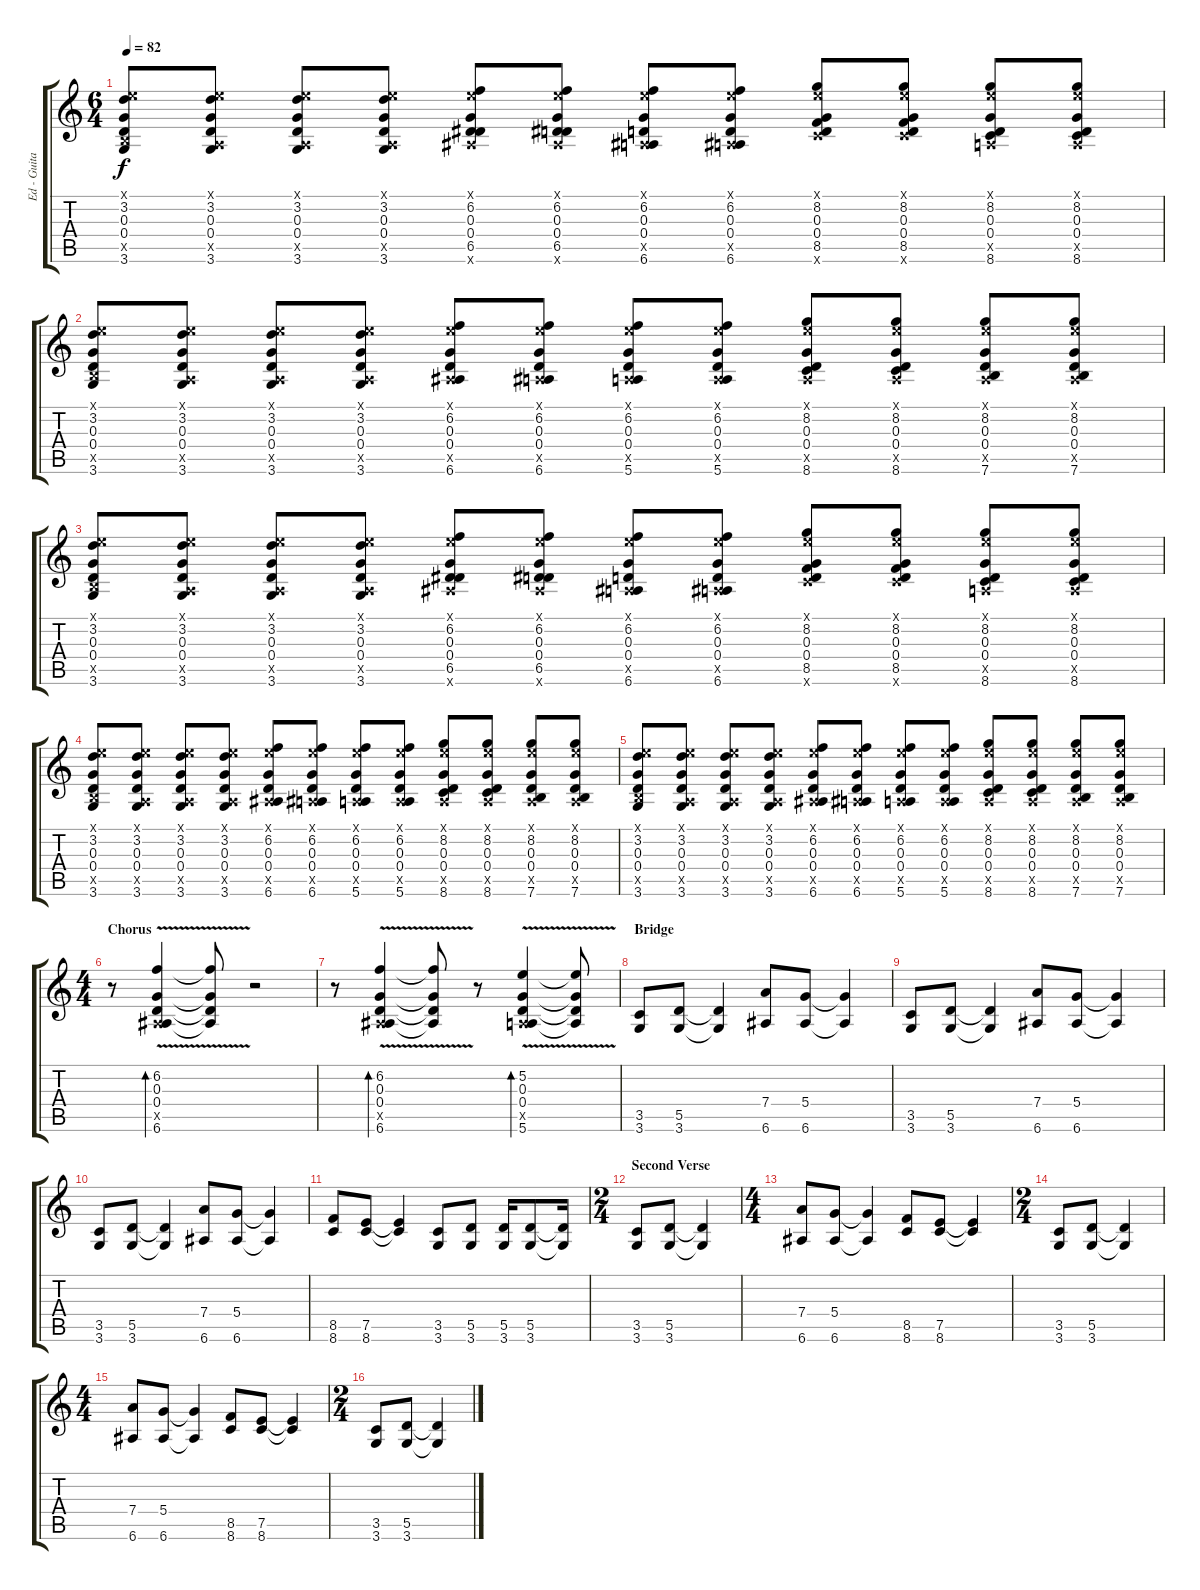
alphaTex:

\track ("Ed - Guitar" "Ed - Guita") {instrument electricguitarjazz}
\staff {score tabs}
\tuning (E4 B3 G3 D3 A2 E2) {hide}
\ts (6 4)
\tempo 82
\clef g2
\ks c
(0.1{x} 3.2 0.3 0.4 2.5{x} 3.6).8{dy f} (0.1{x} 3.2 0.3 0.4 0.5{x} 3.6).8 (0.1{x} 3.2 0.3 0.4 0.5{x} 3.6).8 (0.1{x} 3.2 0.3 0.4 0.5{x} 3.6).8 (0.1{x} 6.2 0.3 0.4 6.5 6.6{x}).8 (0.1{x} 6.2 0.3 0.4 6.5 6.6{x}).8 (0.1{x} 6.2 0.3 0.4 0.5{x} 6.6).8 (0.1{x} 6.2 0.3 0.4 0.5{x} 6.6).8 (0.1{x} 8.2 0.3 0.4 8.5 8.6{x}).8 (0.1{x} 8.2 0.3 0.4 8.5 8.6{x}).8 (0.1{x} 8.2 0.3 0.4 0.5{x} 8.6).8 (0.1{x} 8.2 0.3 0.4 0.5{x} 8.6).8 |
(0.1{x} 3.2 0.3 0.4 2.5{x} 3.6).8 (0.1{x} 3.2 0.3 0.4 0.5{x} 3.6).8 (0.1{x} 3.2 0.3 0.4 0.5{x} 3.6).8 (0.1{x} 3.2 0.3 0.4 0.5{x} 3.6).8 (0.1{x} 6.2 0.3 0.4 0.5{x} 6.6).8 (0.1{x} 6.2 0.3 0.4 0.5{x} 6.6).8 (0.1{x} 6.2 0.3 0.4 0.5{x} 5.6).8 (0.1{x} 6.2 0.3 0.4 0.5{x} 5.6).8 (0.1{x} 8.2 0.3 0.4 0.5{x} 8.6).8 (0.1{x} 8.2 0.3 0.4 0.5{x} 8.6).8 (0.1{x} 8.2 0.3 0.4 0.5{x} 7.6).8 (0.1{x} 8.2 0.3 0.4 0.5{x} 7.6).8 |
(0.1{x} 3.2 0.3 0.4 2.5{x} 3.6).8 (0.1{x} 3.2 0.3 0.4 0.5{x} 3.6).8 (0.1{x} 3.2 0.3 0.4 0.5{x} 3.6).8 (0.1{x} 3.2 0.3 0.4 0.5{x} 3.6).8 (0.1{x} 6.2 0.3 0.4 6.5 6.6{x}).8 (0.1{x} 6.2 0.3 0.4 6.5 6.6{x}).8 (0.1{x} 6.2 0.3 0.4 0.5{x} 6.6).8 (0.1{x} 6.2 0.3 0.4 0.5{x} 6.6).8 (0.1{x} 8.2 0.3 0.4 8.5 8.6{x}).8 (0.1{x} 8.2 0.3 0.4 8.5 8.6{x}).8 (0.1{x} 8.2 0.3 0.4 0.5{x} 8.6).8 (0.1{x} 8.2 0.3 0.4 0.5{x} 8.6).8 |
(0.1{x} 3.2 0.3 0.4 2.5{x} 3.6).8 (0.1{x} 3.2 0.3 0.4 0.5{x} 3.6).8 (0.1{x} 3.2 0.3 0.4 0.5{x} 3.6).8 (0.1{x} 3.2 0.3 0.4 0.5{x} 3.6).8 (0.1{x} 6.2 0.3 0.4 0.5{x} 6.6).8 (0.1{x} 6.2 0.3 0.4 0.5{x} 6.6).8 (0.1{x} 6.2 0.3 0.4 0.5{x} 5.6).8 (0.1{x} 6.2 0.3 0.4 0.5{x} 5.6).8 (0.1{x} 8.2 0.3 0.4 0.5{x} 8.6).8 (0.1{x} 8.2 0.3 0.4 0.5{x} 8.6).8 (0.1{x} 8.2 0.3 0.4 0.5{x} 7.6).8 (0.1{x} 8.2 0.3 0.4 0.5{x} 7.6).8 |
(0.1{x} 3.2 0.3 0.4 2.5{x} 3.6).8 (0.1{x} 3.2 0.3 0.4 0.5{x} 3.6).8 (0.1{x} 3.2 0.3 0.4 0.5{x} 3.6).8 (0.1{x} 3.2 0.3 0.4 0.5{x} 3.6).8 (0.1{x} 6.2 0.3 0.4 0.5{x} 6.6).8 (0.1{x} 6.2 0.3 0.4 0.5{x} 6.6).8 (0.1{x} 6.2 0.3 0.4 0.5{x} 5.6).8 (0.1{x} 6.2 0.3 0.4 0.5{x} 5.6).8 (0.1{x} 8.2 0.3 0.4 0.5{x} 8.6).8 (0.1{x} 8.2 0.3 0.4 0.5{x} 8.6).8 (0.1{x} 8.2 0.3 0.4 0.5{x} 7.6).8 (0.1{x} 8.2 0.3 0.4 0.5{x} 7.6).8 |
\ts (4 4)
\section ("" "Chorus")
r.8{volume 12} (6.2{v} 0.3 0.4 0.5{x} 6.6).4{bd 240} (6.2{t} 0.3{t} 0.4{t} 6.6{t}).8 r.2 |
r.8 (6.2{v} 0.3 0.4 0.5{x} 6.6).4{bd 240} (6.2{t} 0.3{t} 0.4{t} 6.6{t}).8 r.8 (5.2{v} 0.3 0.4 0.5{x} 5.6).4{bd 240} (5.2{t} 0.3{t} 0.4{t} 5.6{t}).8 |
\section ("" "Bridge")
(3.5 3.6).8{volume 9} (5.5 3.6).8 (5.5{t} 3.6{t}).4 (7.4 6.6).8 (5.4 6.6).8 (5.4{t} 6.6{t}).4 |
(3.5 3.6).8 (5.5 3.6).8 (5.5{t} 3.6{t}).4 (7.4 6.6).8 (5.4 6.6).8 (5.4{t} 6.6{t}).4 |
(3.5 3.6).8 (5.5 3.6).8 (5.5{t} 3.6{t}).4 (7.4 6.6).8 (5.4 6.6).8 (5.4{t} 6.6{t}).4 |
(8.5 8.6).8 (7.5 8.6).8 (7.5{t} 8.6{t}).4 (3.5 3.6).8 (5.5 3.6).8 (5.5 3.6).16 (5.5 3.6).8 (5.5{t} 3.6{t}).16 |
\ts (2 4)
\section ("" "Second Verse")
(3.5 3.6).8 (5.5 3.6).8 (5.5{t} 3.6{t}).4 |
\ts (4 4)
(7.4 6.6).8 (5.4 6.6).8 (5.4{t} 6.6{t}).4 (8.5 8.6).8 (7.5 8.6).8 (7.5{t} 8.6{t}).4 |
\ts (2 4)
(3.5 3.6).8 (5.5 3.6).8 (5.5{t} 3.6{t}).4 |
\ts (4 4)
(7.4 6.6).8 (5.4 6.6).8 (5.4{t} 6.6{t}).4 (8.5 8.6).8 (7.5 8.6).8 (7.5{t} 8.6{t}).4 |
\ts (2 4)
(3.5 3.6).8 (5.5 3.6).8 (5.5{t} 3.6{t}).4
